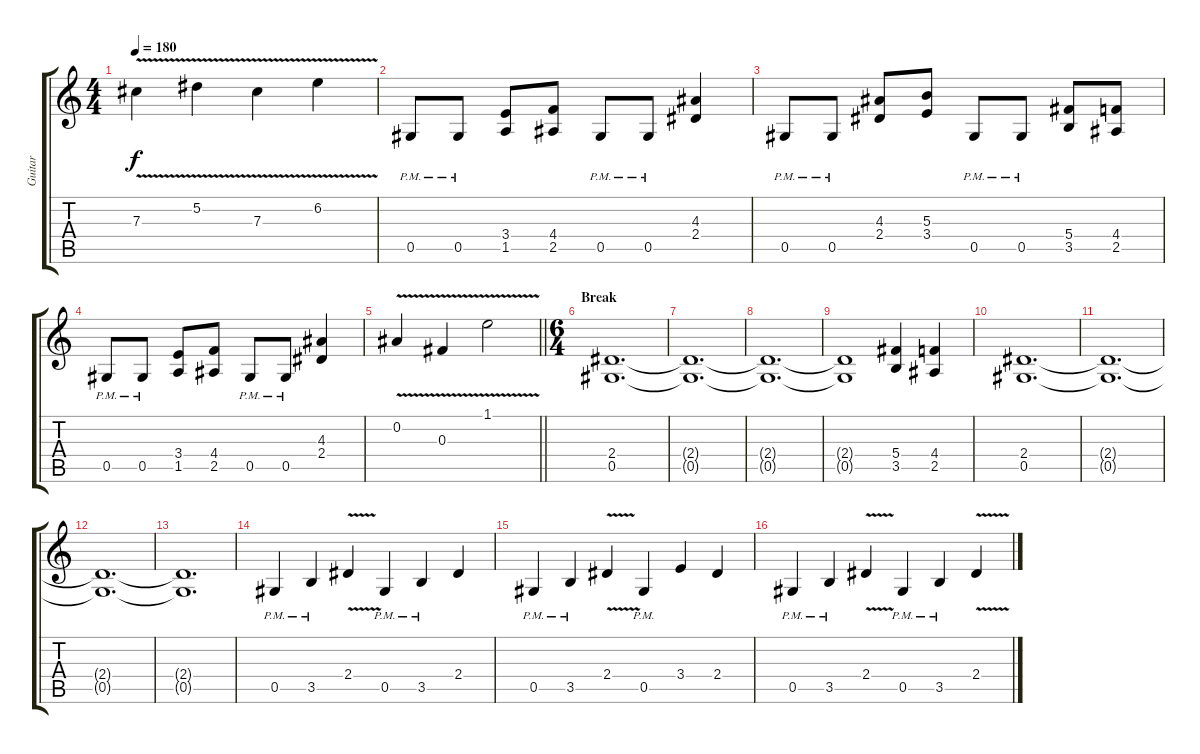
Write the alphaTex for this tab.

\track ("Guitar" "Guitar") {instrument distortionguitar}
\staff {score tabs}
\tuning (Eb4 Bb3 Gb3 Db3 Ab2 Eb2) {hide}
\ts (4 4)
\tempo 180
\clef g2
\ks c
7.3{v}.4{dy f} 5.2{v}.4 7.3{v}.4 6.2{v}.4 |
0.5{pm}.8 0.5{pm}.8 (3.4 1.5).8 (4.4 2.5).8 0.5{pm}.8 0.5{pm}.8 (4.3 2.4).4 |
0.5{pm}.8 0.5{pm}.8 (4.3 2.4).8 (5.3 3.4).8 0.5{pm}.8 0.5{pm}.8 (5.4 3.5).8 (4.4 2.5).8 |
0.5{pm}.8 0.5{pm}.8 (3.4 1.5).8 (4.4 2.5).8 0.5{pm}.8 0.5{pm}.8 (4.3 2.4).4 |
\barLineRight lightlight
0.2{v}.4 0.3{v}.4 1.1{v}.2 |
\ts (6 4)
\section ("" "Break")
(2.4 0.5).1{d} |
(2.4{t} 0.5{t}).1{d} |
(2.4{t} 0.5{t}).1{d} |
(2.4{t} 0.5{t}).1 (5.4 3.5).4 (4.4 2.5).4 |
(2.4 0.5).1{d} |
(2.4{t} 0.5{t}).1{d} |
(2.4{t} 0.5{t}).1{d} |
(2.4{t} 0.5{t}).1{d} |
0.5{pm}.4 3.5{pm}.4 2.4{v}.4 0.5{pm}.4 3.5{pm}.4 2.4.4 |
0.5{pm}.4 3.5{pm}.4 2.4{v}.4 0.5{pm}.4 3.4.4 2.4.4 |
0.5{pm}.4 3.5{pm}.4 2.4{v}.4 0.5{pm}.4 3.5{pm}.4 2.4{v}.4
